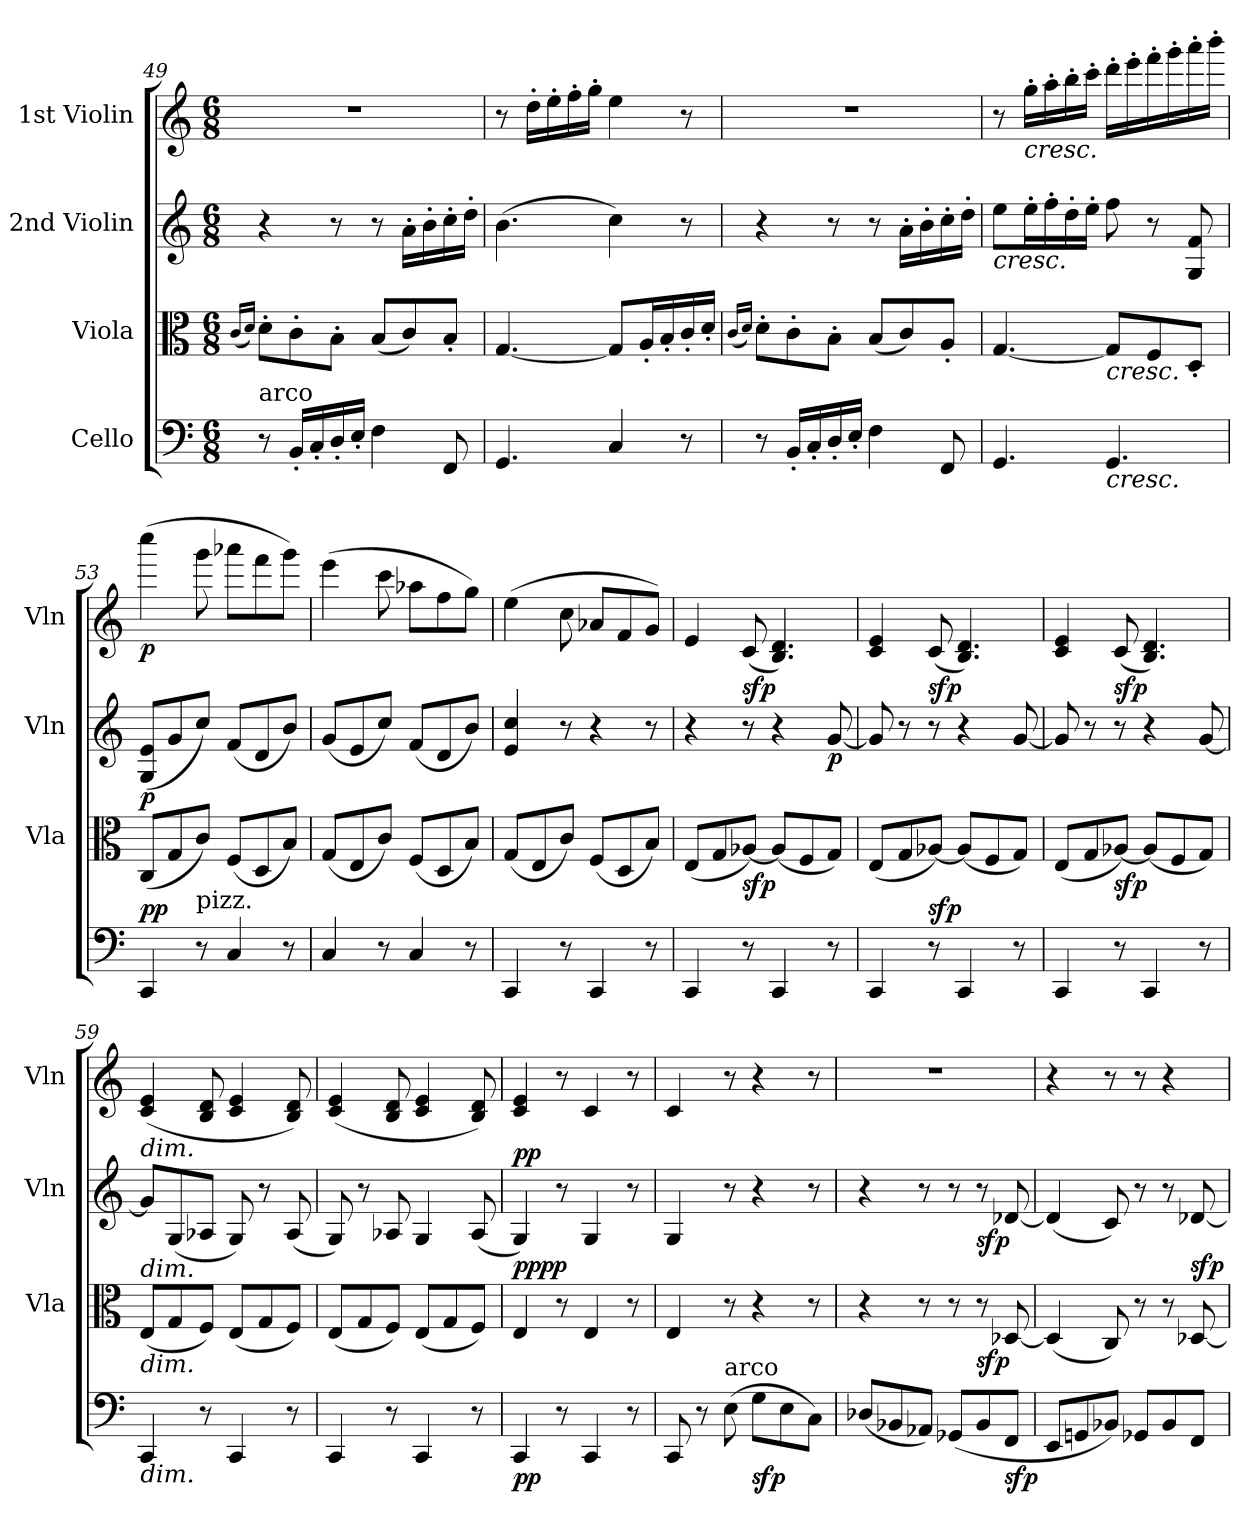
**kern	**dynam	**kern	**dynam	**kern	**dynam	**kern	**dynam
*part4	*part4	*part3	*part3	*part2	*part2	*part1	*part1
*staff4	*staff4	*staff3	*staff3	*staff2	*staff2	*staff1	*staff1
*I"Cello	*	*I"Viola	*	*I"2nd Violin	*	*I"1st Violin	*
*	*	*I'Vla	*	*I'Vln	*	*I'Vln	*
*clefF4	*	*clefC3	*	*clefG2	*	*clefG2	*
*k[]	*	*k[]	*	*k[]	*	*k[]	*
*M6/8	*	*M6/8	*	*M6/8	*	*M6/8	*
=49	=49	=49	=49	=49	=49	=49	=49
.	.	(16qqc/LL	.	.	.	.	.
.	.	16qqd/JJ)	.	.	.	.	.
!LO:TX:a:t=arco	!	!	!	!	!	!	!
8r	.	8d'L	.	4r	.	2.r	.
16BB'LL	.	8c'	.	.	.	.	.
16C'	.	.	.	.	.	.	.
16D'	.	8B'J	.	8r	.	.	.
16E'JJ	.	.	.	.	.	.	.
4F	.	(8BL	.	8r	.	.	.
.	.	8c)	.	16a'LL	.	.	.
.	.	.	.	16b'	.	.	.
8FF	.	8B'J	.	16cc'	.	.	.
.	.	.	.	16dd'JJ	.	.	.
=50	=50	=50	=50	=50	=50	=50	=50
4.GG	.	[4.G	.	(4.b	.	8r	.
.	.	.	.	.	.	16dd'LL	.
.	.	.	.	.	.	16ee'	.
.	.	.	.	.	.	16ff'	.
.	.	.	.	.	.	16gg'JJ	.
4C	.	8GL]	.	4cc)	.	4ee	.
.	.	16A'L	.	.	.	.	.
.	.	16B'	.	.	.	.	.
8r	.	16c'	.	8r	.	8r	.
.	.	16d'JJ	.	.	.	.	.
=51	=51	=51	=51	=51	=51	=51	=51
.	.	(16qqc/LL	.	.	.	.	.
.	.	16qqd/JJ)	.	.	.	.	.
8r	.	8d'L	.	4r	.	2.r	.
16BB'LL	.	8c'	.	.	.	.	.
16C'	.	.	.	.	.	.	.
16D'	.	8B'J	.	8r	.	.	.
16E'JJ	.	.	.	.	.	.	.
4F	.	(8BL	.	8r	.	.	.
.	.	8c)	.	16a'LL	.	.	.
.	.	.	.	16b'	.	.	.
8FF	.	8A'J	.	16cc'	.	.	.
.	.	.	.	16dd'JJ	.	.	.
=52	=52	=52	=52	=52	=52	=52	=52
!	!	!	!	!LO:TX:b:i:t=cresc.	!	!	!
4.GG	.	[4.G	.	8eeL	.	8r	.
!	!	!	!	!	!	!LO:TX:b:i:t=cresc.	!
.	.	.	.	16ee'L	.	16gg'LL	.
.	.	.	.	16ff'	.	16aa'	.
.	.	.	.	16dd'	.	16bb'	.
.	.	.	.	16ee'JJ	.	16ccc'JJ	.
!	!	!LO:TX:b:i:t=cresc.	!	!	!	!	!
!LO:TX:b:i:t=cresc.	!	!	!	!	!	!	!
4.GG	.	8GL]	.	8ff	.	16ddd'LL	.
.	.	.	.	.	.	16eee'	.
.	.	8F	.	8r	.	16fff'	.
.	.	.	.	.	.	16ggg'	.
.	.	8D'J	.	8G 8f	.	16aaa'	.
.	.	.	.	.	.	16bbb'JJ	.
=53	=53	=53	=53	=53	=53	=53	=53
!	!LO:DY:a	!	!LO:DY:a	!	!	!	!
4CC	pp	(8CL	p	(8G 8eL	.	(4cccc	p
.	.	8G	.	8g	.	.	.
!LO:TX:a:t=pizz.	!	!	!	!	!	!	!
8r	.	8cJ)	.	8ccJ)	.	8ggg	.
4C	.	(8FL	.	(8fL	.	8aaa-XL	.
.	.	8D	.	8d	.	8fff	.
8r	.	8BJ)	.	8bJ)	.	8gggJ)	.
=54	=54	=54	=54	=54	=54	=54	=54
4C	.	(8GL	.	(8gL	.	(4eee	.
.	.	8E	.	8e	.	.	.
8r	.	8cJ)	.	8ccJ)	.	8ccc	.
4C	.	(8FL	.	(8fL	.	8aa-XL	.
.	.	8D	.	8d	.	8ff	.
8r	.	8BJ)	.	8bJ)	.	8ggJ)	.
=55	=55	=55	=55	=55	=55	=55	=55
4CC	.	(8GL	.	4e 4cc	.	(4ee	.
.	.	8E	.	.	.	.	.
8r	.	8cJ)	.	8r	.	8cc	.
4CC	.	(8FL	.	4r	.	8a-XL	.
.	.	8D	.	.	.	8f	.
8r	.	8BJ)	.	8r	.	8gJ)	.
=56	=56	=56	=56	=56	=56	=56	=56
4CC	.	(8EL	.	4r	.	4e	.
.	.	8G	.	.	.	.	.
!	!	!	!	!	!LO:DY:a	!	!
8r	.	[8A-XJ)	sfp	8r	sfp	(8c	.
4CC	.	(8A-L]	.	4r	.	4.B 4.d)	.
.	.	8F	.	.	.	.	.
8r	.	8GJ)	.	[8g	p	.	.
=57	=57	=57	=57	=57	=57	=57	=57
4CC	.	(8EL	.	8g]	.	4c 4e	.
.	.	8G	.	8r	.	.	.
!	!LO:DY:a	!	!	!	!LO:DY:a	!	!
8r	sfp	[8A-XJ)	.	8r	sfp	(8c	.
4CC	.	(8A-L]	.	4r	.	4.B 4.d)	.
.	.	8F	.	.	.	.	.
8r	.	8GJ)	.	[8g	.	.	.
=58	=58	=58	=58	=58	=58	=58	=58
4CC	.	(8EL	.	8g]	.	4c 4e	.
.	.	8G	.	8r	.	.	.
!	!	!	!	!	!LO:DY:a	!	!
8r	.	[8A-XJ)	sfp	8r	sfp	(8c	.
4CC	.	(8A-L]	.	4r	.	4.B 4.d)	.
.	.	8F	.	.	.	.	.
8r	.	8GJ)	.	[8g	.	.	.
=59	=59	=59	=59	=59	=59	=59	=59
!	!	!	!	!	!	!LO:TX:b:i:t=dim.	!
!	!	!	!	!LO:TX:b:i:t=dim.	!	!	!
!	!	!LO:TX:b:i:t=dim.	!	!	!	!	!
!LO:TX:b:i:t=dim.	!	!	!	!	!	!	!
4CC	.	(8EL	.	8gL]	.	(4c 4e	.
.	.	8G	.	(8G	.	.	.
8r	.	8FJ)	.	8A-XJ	.	8B 8d	.
4CC	.	(8EL	.	8G)	.	4c 4e	.
.	.	8G	.	8r	.	.	.
8r	.	8FJ)	.	(8A-	.	8B 8d)	.
=60	=60	=60	=60	=60	=60	=60	=60
4CC	.	(8EL	.	8G)	.	(4c 4e	.
.	.	8G	.	8r	.	.	.
8r	.	8FJ)	.	8A-X	.	8B 8d	.
4CC	.	(8EL	.	4G	.	4c 4e	.
.	.	8G	.	.	.	.	.
8r	.	8FJ)	.	(8A-	.	8B 8d)	.
=61	=61	=61	=61	=61	=61	=61	=61
!	!	!	!LO:DY:a	!	!LO:DY:a	!	!
4CC	pp	4E	pppp	4G)	pp	4c 4e	.
8r	.	8r	.	8r	.	8r	.
4CC	.	4E	.	4G	.	4c	.
8r	.	8r	.	8r	.	8r	.
=62	=62	=62	=62	=62	=62	=62	=62
8CC	.	4E	.	4G	.	4c	.
8r	.	.	.	.	.	.	.
!LO:TX:a:t=arco	!	!	!	!	!	!	!
(8E	.	8r	.	8r	.	8r	.
8GL	sfp	4r	.	4r	.	4r	.
8E	.	.	.	.	.	.	.
8CJ)	.	8r	.	8r	.	8r	.
=63	=63	=63	=63	=63	=63	=63	=63
(8D-XL	.	4r	.	4r	.	2.r	.
8BB-X	.	.	.	.	.	.	.
8AA-XJ)	.	8r	.	8r	.	.	.
(8GG-XL	.	8r	.	8r	.	.	.
8BB-	.	8r	sfp	8r	sfp	.	.
8FFJ	sfp	[8D-X	.	[8d-X	.	.	.
=64	=64	=64	=64	=64	=64	=64	=64
8EEL	.	(4D-]	.	(4d-]	.	4r	.
8GGn	.	.	.	.	.	.	.
8BB-XJ)	.	8C)	.	8c)	.	8r	.
8GG-XL	.	8r	.	8r	.	8r	.
8BB-	.	8r	.	8r	.	4r	.
!	!	!	!LO:DY:a	!	!	!	!
8FFJ	.	[8D-X	sfp	[8d-X	.	.	.
=	=	=	=	=	=	=	=
*-	*-	*-	*-	*-	*-	*-	*-
